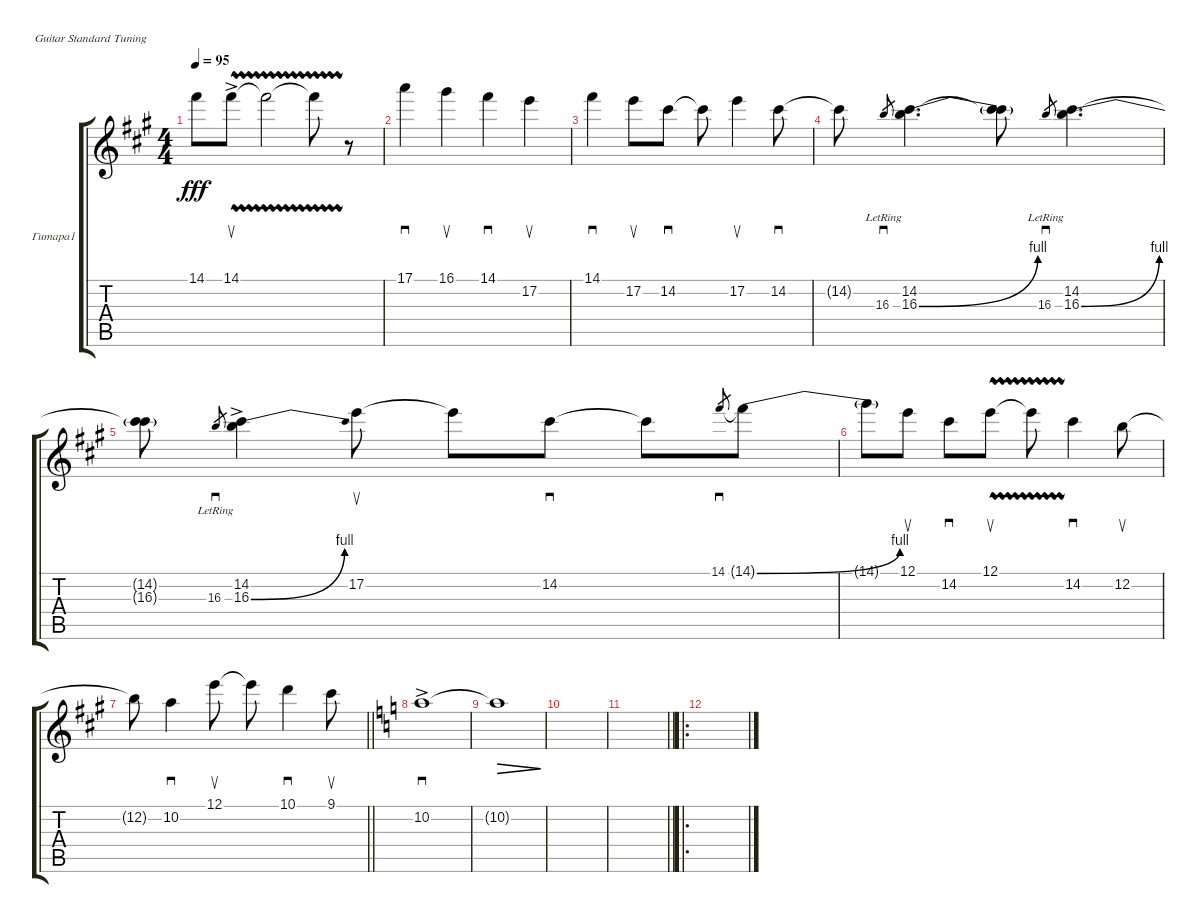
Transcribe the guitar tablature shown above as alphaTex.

\defaultSystemsLayout 4
\bracketExtendMode groupsimilarinstruments
\firstSystemTrackNameOrientation horizontal
\otherSystemsTrackNameOrientation horizontal
\track ("Гитара1" "Гитара1") {instrument acousticguitarsteel}
\staff {score tabs}
\tuning (E4 B3 G3 D3 A2 E2)
\ts (4 4)
\tempo 95
\clef g2
\ks a
14.1{t}.8{dy fff} 14.1{vw ac}.8{su} 14.1{vw t}.2 14.1{vw t}.8 r.8 |
17.1.4{sd} 16.1.4{su} 14.1.4{sd} 17.2.4{su} |
14.1.4{sd} 17.2.8{su} 14.2.8{sd} 14.2{t}.8 17.2.4{su} 14.2.8{sd} |
14.2{t}.8 16.3{lr}.8{sd gr} (16.3{be (bend 0 0 15 4)} 14.2).4{d} (14.2{t} 16.3{t}).8 16.3{lr}.8{sd gr} (16.3{be (bend 0 0 15 4)} 14.2).4{d} |
(16.3{t} 14.2{t}).8 16.3{lr}.8{sd gr} (16.3{be (bend 0 0 15 4) ac} 14.2{ac}).4 17.2.8{su} 17.2{t}.8 14.2.8{sd} 14.2{t}.8 14.1.8{sd gr} 14.1{be (bend 0 0 15 4) t}.8 |
14.1{t}.8 12.1.8{su} 14.2.8{sd} 12.1{vw}.8{su} 12.1{vw t}.8 14.2.4{sd} 12.2.8{su} |
\barLineRight lightlight
12.2{t}.8 10.2.4{sd} 12.1.8{su} 12.1{t}.8 10.1.4{sd} 9.1.8{su} |
\ks c
10.2{ac}.1{sd} |
10.2{t}.1{dec} |
|
\barLineRight lightlight
|
\ro
